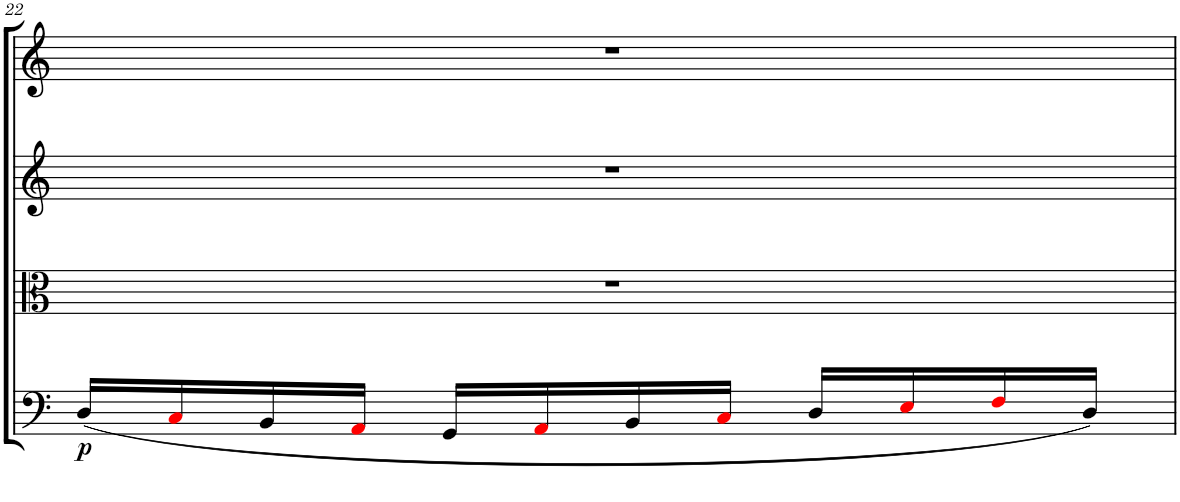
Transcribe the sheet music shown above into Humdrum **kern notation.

**kern	**dynam	**kern	**kern	**kern
*part4	*part4	*part3	*part2	*part1
*staff4	*staff4	*staff3	*staff2	*staff1
*I"Cello	*	*I"Viola	*I"2nd Violin	*I"1st Violin
*	*	*I'Vla	*I'Vln	*I'Vln
!!LO:PB:g=z
*clefF4	*	*clefC3	*clefG2	*clefG2
*k[]	*	*k[]	*k[]	*k[]
*M3/4	*	*M3/4	*M3/4	*M3/4
=22	=22	=22	=22	=22
!	!LO:DY:b	!	!	!
(16D/LL	p	2.r	2.r	2.r
16Ci/	.	.	.	.
16BB/	.	.	.	.
16AAi/JJ	.	.	.	.
16GG/LL	.	.	.	.
16AAi/	.	.	.	.
16BB/	.	.	.	.
16Ci/JJ	.	.	.	.
16D/LL	.	.	.	.
16Ei/	.	.	.	.
16Fi/	.	.	.	.
16D/JJ)	.	.	.	.
=	=	=	=	=
*-	*-	*-	*-	*-
